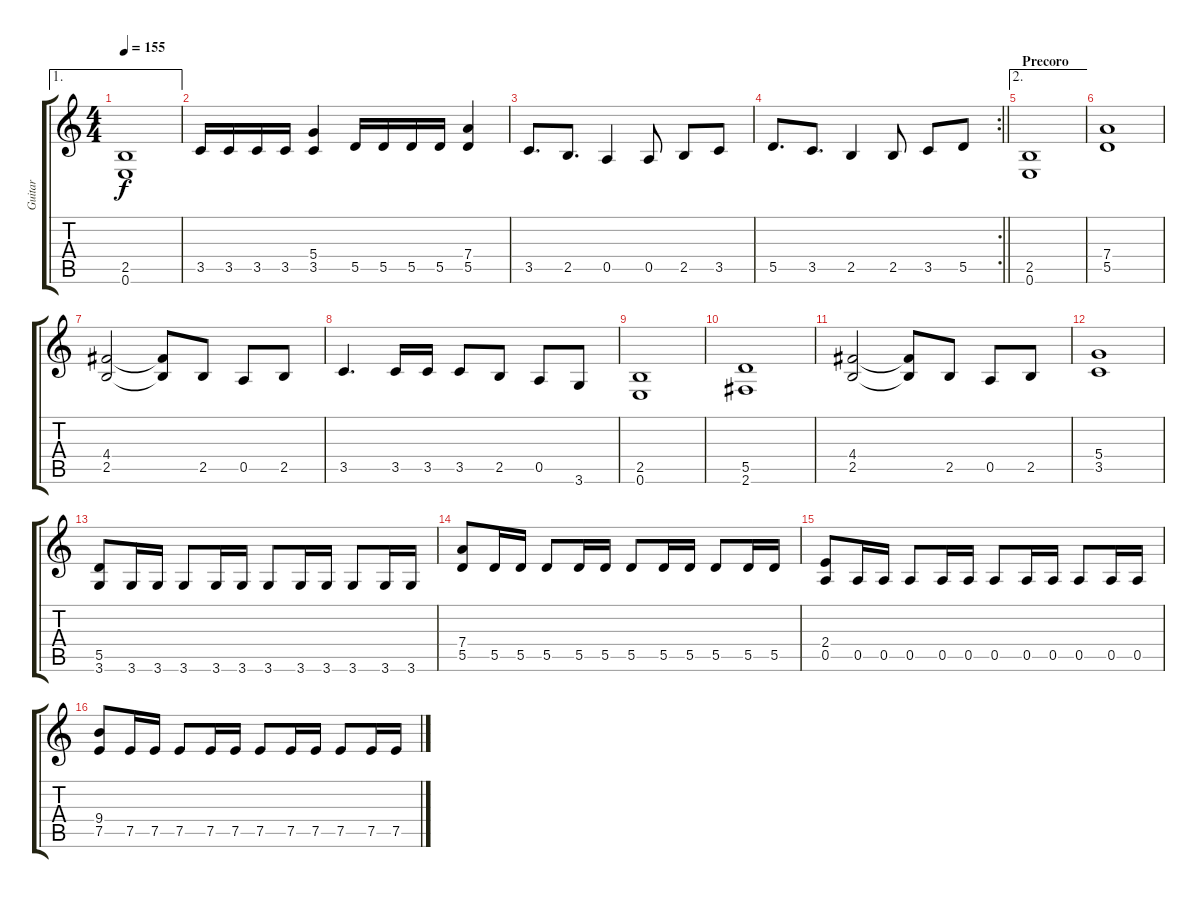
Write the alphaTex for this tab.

\track ("Guitar" "Guitar") {instrument distortionguitar}
\staff {score tabs}
\tuning (E4 B3 G3 D3 A2 E2) {hide}
\ae 1
\ts (4 4)
\tempo 155
\clef g2
\ks c
(2.5 0.6).1{dy f} |
3.5.16 3.5.16 3.5.16 3.5.16 (5.4 3.5).4 5.5.16 5.5.16 5.5.16 5.5.16 (7.4 5.5).4 |
3.5.8{d} 2.5.8{d} 0.5.4 0.5.8 2.5.8 3.5.8 |
\rc 2
\barLineRight lightlight
5.5.8{d} 3.5.8{d} 2.5.4 2.5.8 3.5.8 5.5.8 |
\ae 2
\section ("" "Precoro")
(2.5 0.6).1 |
(7.4 5.5).1 |
(4.4 2.5).2 (4.4{t} 2.5{t}).8 2.5.8 0.5.8 2.5.8 |
3.5.4{d} 3.5.16 3.5.16 3.5.8 2.5.8 0.5.8 3.6.8 |
(2.5 0.6).1 |
(5.5 2.6).1 |
(4.4 2.5).2 (4.4{t} 2.5{t}).8 2.5.8 0.5.8 2.5.8 |
(5.4 3.5).1 |
(5.5 3.6).8 3.6.16 3.6.16 3.6.8 3.6.16 3.6.16 3.6.8 3.6.16 3.6.16 3.6.8 3.6.16 3.6.16 |
(7.4 5.5).8 5.5.16 5.5.16 5.5.8 5.5.16 5.5.16 5.5.8 5.5.16 5.5.16 5.5.8 5.5.16 5.5.16 |
(2.4 0.5).8 0.5.16 0.5.16 0.5.8 0.5.16 0.5.16 0.5.8 0.5.16 0.5.16 0.5.8 0.5.16 0.5.16 |
(9.4 7.5).8 7.5.16 7.5.16 7.5.8 7.5.16 7.5.16 7.5.8 7.5.16 7.5.16 7.5.8 7.5.16 7.5.16
